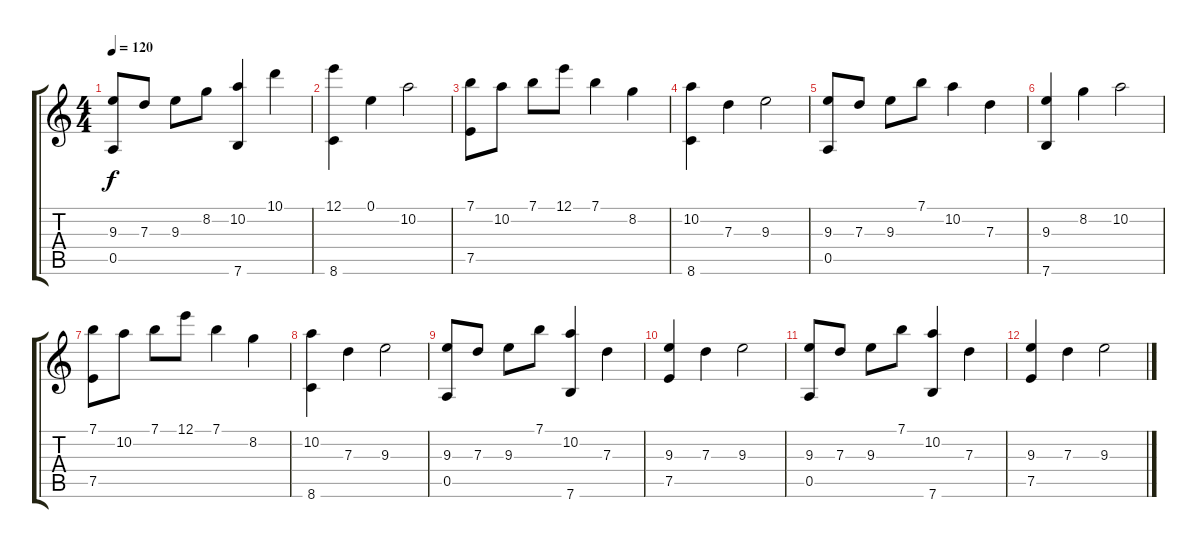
\track "" {instrument acousticguitarsteel}
\staff {score tabs}
\tuning (E4 B3 G3 D3 A2 E2) {hide}
\ts (4 4)
\tempo 120
\clef g2
\ks c
(9.3 0.5).8{dy f} 7.3.8 9.3.8 8.2.8 (10.2 7.6).4 10.1.4 |
(12.1 8.6).4 0.1.4 10.2.2 |
(7.1 7.5).8 10.2.8 7.1.8 12.1.8 7.1.4 8.2.4 |
(10.2 8.6).4 7.3.4 9.3.2 |
(9.3 0.5).8 7.3.8 9.3.8 7.1.8 10.2.4 7.3.4 |
(9.3 7.6).4 8.2.4 10.2.2 |
(7.1 7.5).8 10.2.8 7.1.8 12.1.8 7.1.4 8.2.4 |
(10.2 8.6).4 7.3.4 9.3.2 |
(9.3 0.5).8 7.3.8 9.3.8 7.1.8 (10.2 7.6).4 7.3.4 |
(9.3 7.5).4 7.3.4 9.3.2 |
(9.3 0.5).8 7.3.8 9.3.8 7.1.8 (10.2 7.6).4 7.3.4 |
(9.3 7.5).4 7.3.4 9.3.2
